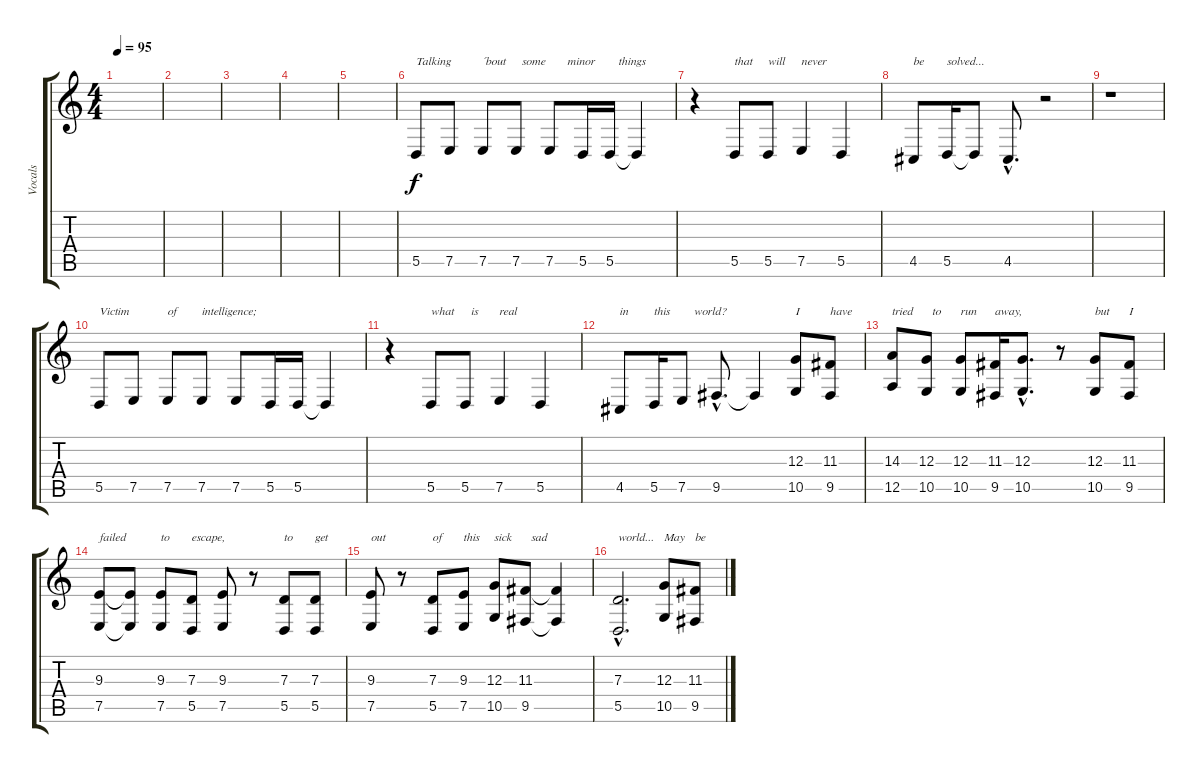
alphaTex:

\track ("Vocals" "Vocals") {instrument lead6voice}
\staff {score tabs}
\tuning (E4 B3 G3 D3 A2 E2) {hide}
\ts (4 4)
\tempo 95
\clef g2
\ks c
|
|
|
|
|
5.5.8{txt "Talking"} 7.5.8 7.5.8{txt "´bout"} 7.5.8{txt "  some"} 7.5.8{txt "      minor"} 5.5.16 5.5.16{txt "   things"} 5.5{t}.4 |
r.4 5.5.8{txt "that"} 5.5.8{txt "will"} 7.5.4{txt "never"} 5.5.4 |
4.5.8{txt "be"} 5.5.16{txt "solved..."} 5.5{t}.8 4.5{hac}.8{d} r.2 |
r.1 |
5.5.8{txt "Victim"} 7.5.8 7.5.8{txt "of"} 7.5.8{txt "intelligence;"} 7.5.8 5.5.16 5.5.16 5.5{t}.4 |
r.4 5.5.8{txt "what"} 5.5.8{txt "  is"} 7.5.4{txt "real"} 5.5.4 |
4.5.8{txt "in"} 5.5.16{txt "this"} 7.5.8{txt "    world?"} 9.5{hac}.8{d} 9.5{t}.4 (12.3 10.5).8{txt "I"} (11.3 9.5).8{txt "have"} |
(14.3 12.5).8{txt "tried"} (12.3 10.5).8{txt "  to"} (12.3 10.5).8{txt "run"} (11.3 9.5).16{txt "away,"} (12.3{hac} 10.5{hac}).8{d} r.8 (12.3 10.5).8{txt "but"} (11.3 9.5).8{txt "I"} |
(9.3 7.5).8{txt "failed"} (9.3{t} 7.5{t}).8 (9.3 7.5).8{txt "to"} (7.3 5.5).8{txt "escape,"} (9.3 7.5).8 r.8 (7.3 5.5).8{txt "to"} (7.3 5.5).8{txt "get"} |
(9.3 7.5).8{txt "out"} r.8 (7.3 5.5).8{txt "of"} (9.3 7.5).8{txt "this"} (12.3 10.5).8{txt "sick"} (11.3 9.5).8{txt "  sad"} (11.3{t} 9.5{t}).4 |
(7.3{hac} 5.5{hac}).2{d txt "world..."} (12.3 10.5).8{txt "May"} (11.3 9.5).8{txt "be"}
